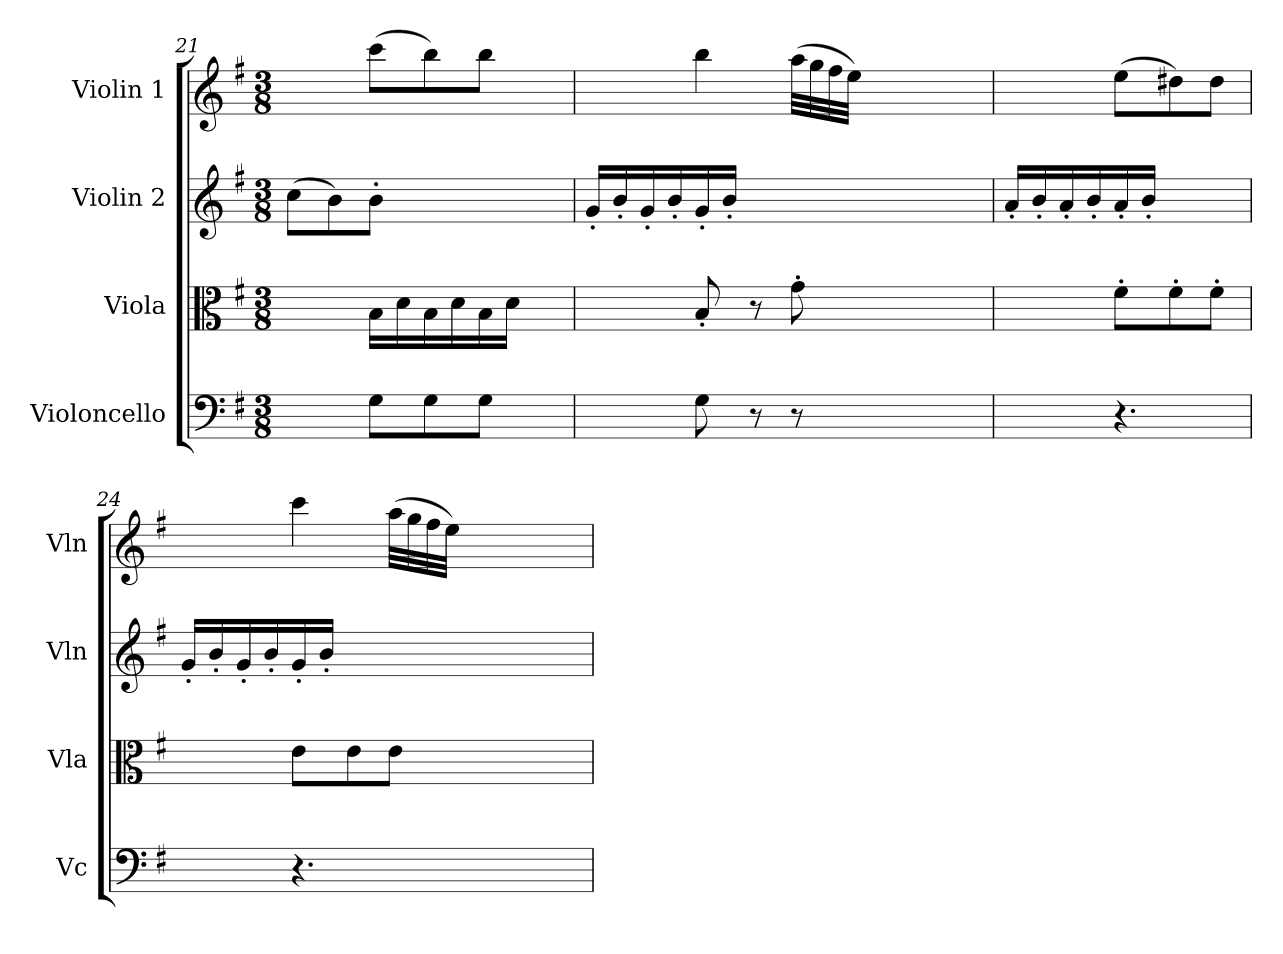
**kern	**kern	**kern	**kern
*part4	*part3	*part2	*part1
*staff4	*staff3	*staff2	*staff1
*I"Violoncello	*I"Viola	*I"Violin 2	*I"Violin 1
*I'Vc	*I'Vla	*I'Vln	*I'Vln
*clefF4	*clefC3	*clefG2	*clefG2
*k[f#]	*k[f#]	*k[f#]	*k[f#]
*G:	*G:	*G:	*G:
*M3/8	*M3/8	*M3/8	*M3/8
=21	=21	=21	=21
4ryy	4ryy	(8ccL	4ryy
.	.	8b)	.
8GL	16BLL	8b'J	(8cccL
.	16d	.	.
8G	16B	16ryy	8bb)
.	16d	8ryy	.
8GJ	16B	.	8bbJ
.	16dJJ	8.ryy	.
8ryy	8ryy	.	8ryy
=22	=22	=22	=22
4ryy	4ryy	16g'LL	4ryy
.	.	16b'	.
.	.	16g'	.
.	.	16b'	.
8G	8B'	16g'	4bb
.	.	16b'JJ	.
8r	8r	8ryy	.
8r	8g'	8ryy	(32aaLLL
.	.	.	32gg
.	.	.	32ff#
.	.	.	32eeJJJ)
4..ryy	4..ryy	8.ryy	4..ryy
.	.	8..ryy	.
.	.	32ryy	.
=23	=23	=23	=23
4ryy	4ryy	16a'LL	4ryy
.	.	16b'	.
.	.	16a'	.
.	.	16b'	.
4.r	8f#'L	16a'	(8eeL
.	.	16b'JJ	.
.	8f#'	8ryy	8dd#X)
.	8f#'J	8ryy	8dd#J
=24	=24	=24	=24
4ryy	4ryy	16g'LL	4ryy
.	.	16b'	.
.	.	16g'	.
.	.	16b'	.
4.r	8eL	16g'	4ccc
.	.	16b'JJ	.
.	8e	8ryy	.
.	8eJ	8ryy	(32aaLLL
.	.	.	32gg
.	.	.	32ff#
.	.	.	32eeJJJ)
4..ryy	4..ryy	8.ryy	4..ryy
.	.	8..ryy	.
.	.	32ryy	.
=	=	=	=
*-	*-	*-	*-
